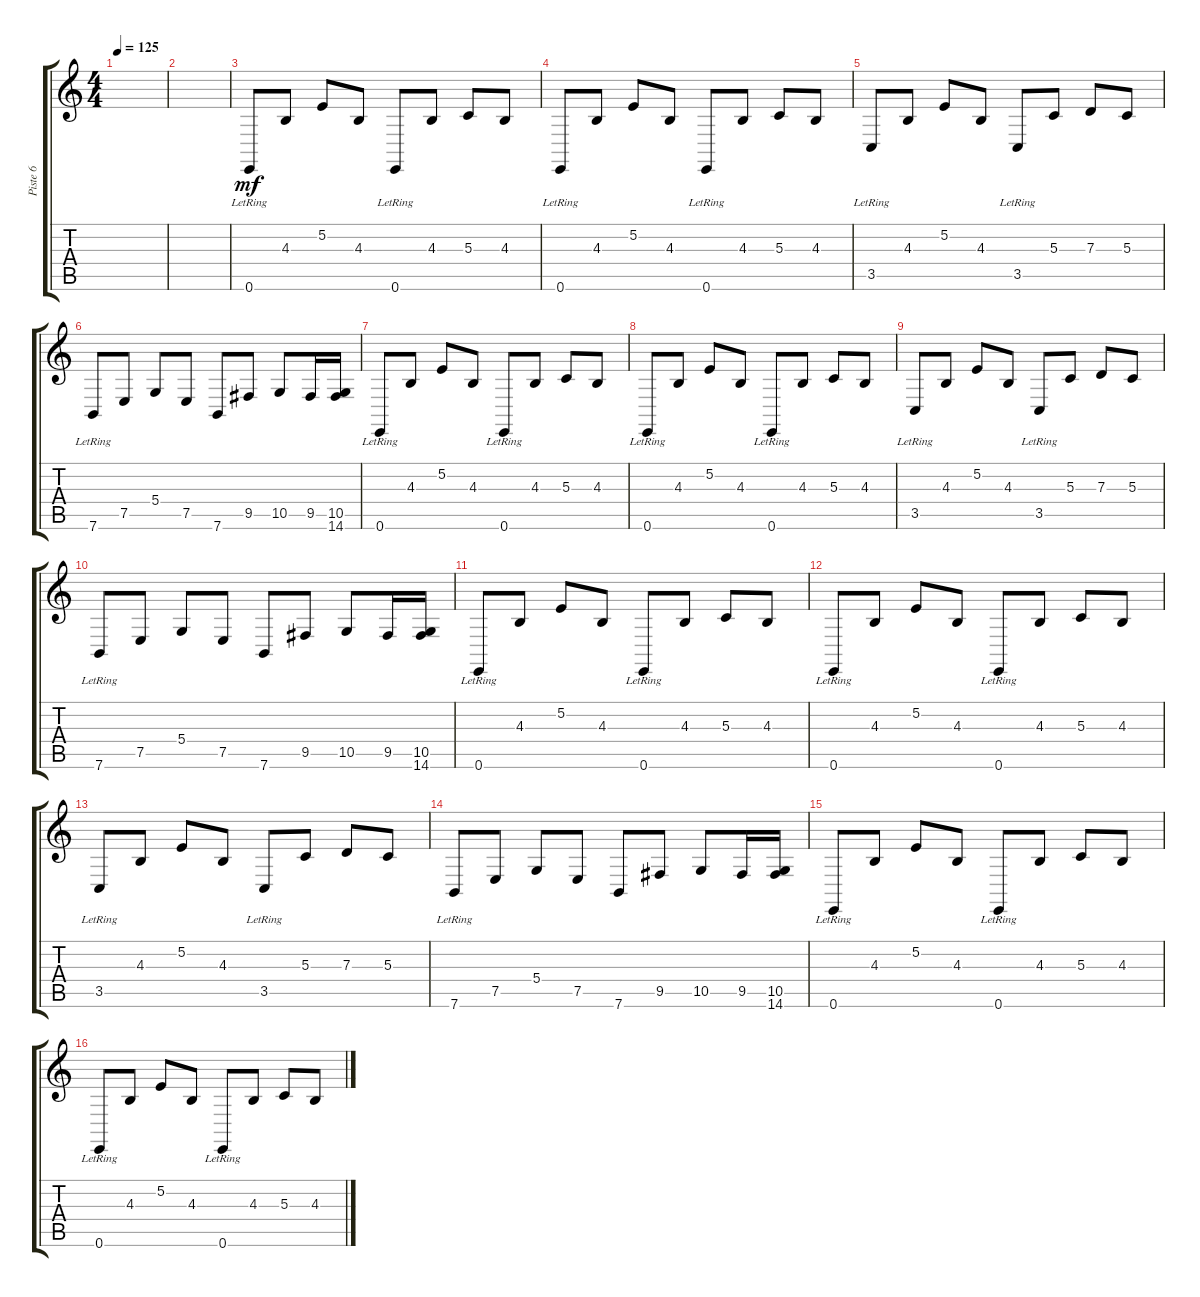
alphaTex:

\track ("Piste 6" "Piste 6") {instrument stringensemble1}
\staff {score tabs}
\tuning (E4 B3 G3 D3 A2 E2) {hide}
\ts (4 4)
\tempo 125
\clef g2
\ks c
|
|
0.6{lr}.8{dy mf} 4.3.8 5.2.8 4.3.8 0.6{lr}.8 4.3.8 5.3.8 4.3.8 |
0.6{lr}.8 4.3.8 5.2.8 4.3.8 0.6{lr}.8 4.3.8 5.3.8 4.3.8 |
3.5{lr}.8 4.3.8 5.2.8 4.3.8 3.5{lr}.8 5.3.8 7.3.8 5.3.8 |
7.6{lr}.8 7.5.8 5.4.8 7.5.8 7.6.8 9.5.8 10.5.8 9.5.16 (10.5 14.6).16 |
0.6{lr}.8 4.3.8 5.2.8 4.3.8 0.6{lr}.8 4.3.8 5.3.8 4.3.8 |
0.6{lr}.8 4.3.8 5.2.8 4.3.8 0.6{lr}.8 4.3.8 5.3.8 4.3.8 |
3.5{lr}.8 4.3.8 5.2.8 4.3.8 3.5{lr}.8 5.3.8 7.3.8 5.3.8 |
7.6{lr}.8 7.5.8 5.4.8 7.5.8 7.6.8 9.5.8 10.5.8 9.5.16 (10.5 14.6).16 |
0.6{lr}.8 4.3.8 5.2.8 4.3.8 0.6{lr}.8 4.3.8 5.3.8 4.3.8 |
0.6{lr}.8 4.3.8 5.2.8 4.3.8 0.6{lr}.8 4.3.8 5.3.8 4.3.8 |
3.5{lr}.8 4.3.8 5.2.8 4.3.8 3.5{lr}.8 5.3.8 7.3.8 5.3.8 |
7.6{lr}.8 7.5.8 5.4.8 7.5.8 7.6.8 9.5.8 10.5.8 9.5.16 (10.5 14.6).16 |
0.6{lr}.8 4.3.8 5.2.8 4.3.8 0.6{lr}.8 4.3.8 5.3.8 4.3.8 |
0.6{lr}.8 4.3.8 5.2.8 4.3.8 0.6{lr}.8 4.3.8 5.3.8 4.3.8
